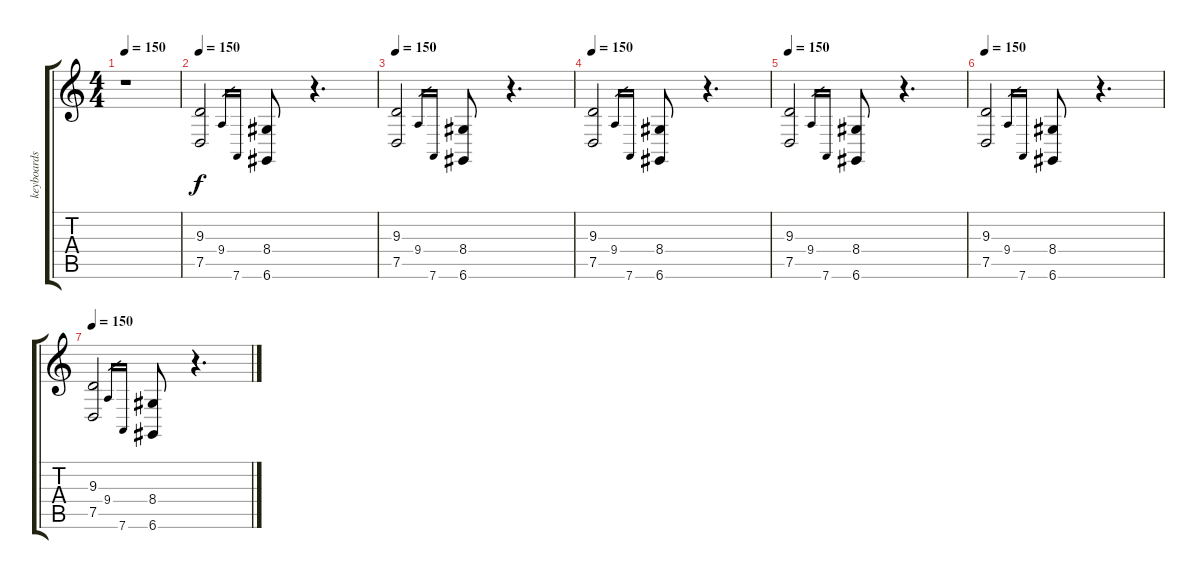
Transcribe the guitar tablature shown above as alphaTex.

\track ("keyboards" "keyboards") {instrument stringensemble1}
\staff {score tabs}
\tuning (D4 A3 F3 C3 G2 D2) {hide}
\ts (4 4)
\tempo 150
\clef g2
\ks c
r.1{dy f} |
\tempo 150
(9.3 7.5).2 9.4.16{gr} 7.6.16{gr} (8.4 6.6).8 r.4{d} |
\tempo 150
(9.3 7.5).2 9.4.16{gr} 7.6.16{gr} (8.4 6.6).8 r.4{d} |
\tempo 150
(9.3 7.5).2 9.4.16{gr} 7.6.16{gr} (8.4 6.6).8 r.4{d} |
\tempo 150
(9.3 7.5).2 9.4.16{gr} 7.6.16{gr} (8.4 6.6).8 r.4{d} |
\tempo 150
(9.3 7.5).2 9.4.16{gr} 7.6.16{gr} (8.4 6.6).8 r.4{d} |
\tempo 150
(9.3 7.5).2 9.4.16{gr} 7.6.16{gr} (8.4 6.6).8 r.4{d}
